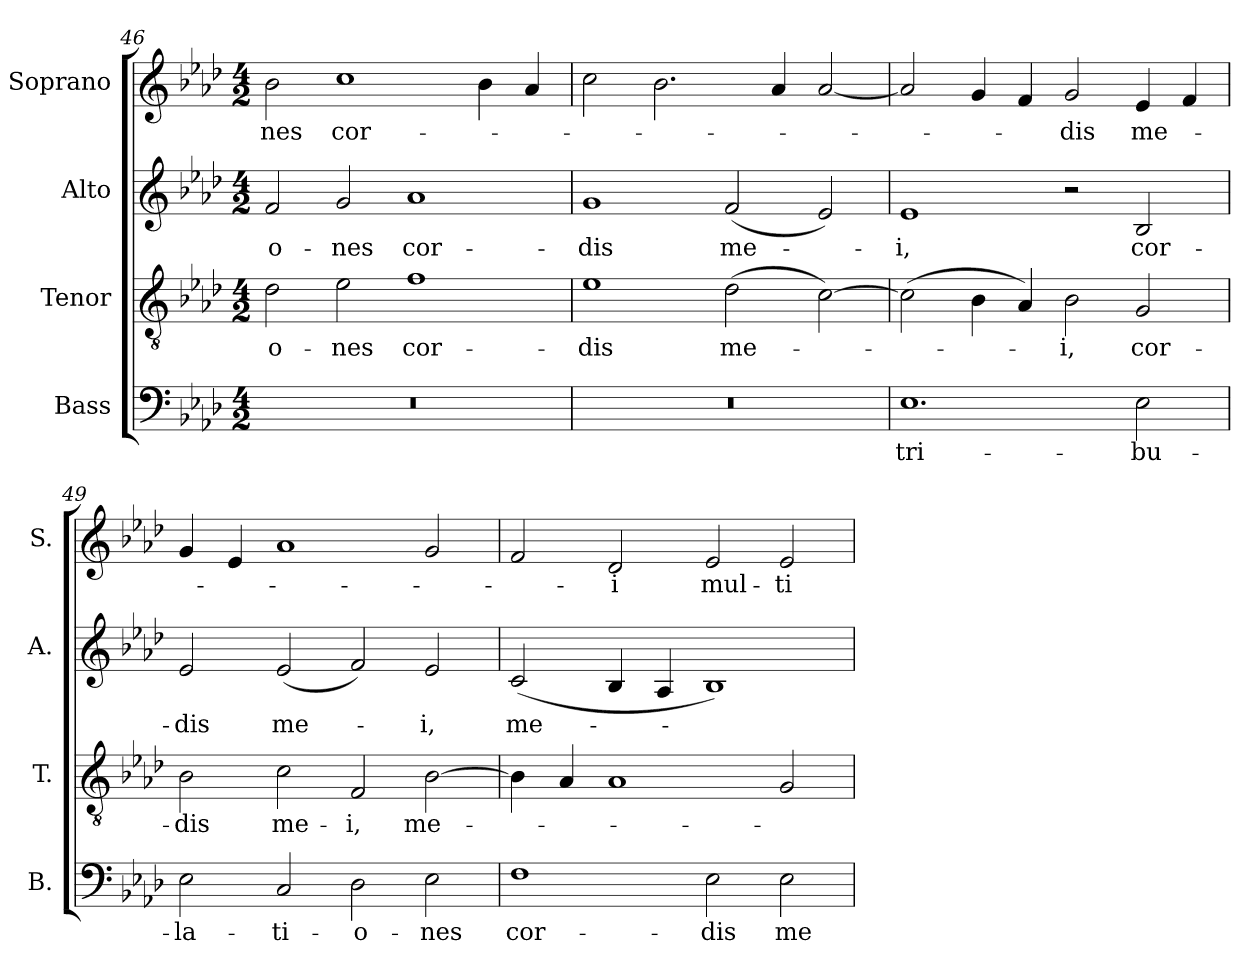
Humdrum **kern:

**kern	**text	**kern	**text	**kern	**text	**kern	**text
*part4	*part4	*part3	*part3	*part2	*part2	*part1	*part1
*staff4	*staff4	*staff3	*staff3	*staff2	*staff2	*staff1	*staff1
*I"Bass	*	*I"Tenor	*	*I"Alto	*	*I"Soprano	*
*I'B.	*	*I'T.	*	*I'A.	*	*I'S.	*
*clefF4	*	*clefGv2	*	*clefG2	*	*clefG2	*
*	*	*ITrd7c12	*	*	*	*	*
*k[b-e-a-d-]	*	*k[b-e-a-d-]	*	*k[b-e-a-d-]	*	*k[b-e-a-d-]	*
*A-:	*	*A-:	*	*A-:	*	*A-:	*
*M4/2	*	*M4/2	*	*M4/2	*	*M4/2	*
=46	=46	=46	=46	=46	=46	=46	=46
!LO:N:vis=1	!	!	!	!	!	!	!
!	!	!	!LO:LY:b:color=#000000	!	!	!	!
!	!	!	!	!	!LO:LY:b:color=#000000	!	!
!	!	!	!	!	!	!	!LO:LY:b:color=#000000
0r	.	2D-i\	-o-	2fi/	-o-	2b-i\	-nes
!	!	!	!LO:LY:b:color=#000000	!	!	!	!
!	!	!	!	!	!LO:LY:b:color=#000000	!	!
!	!	!	!	!	!	!	!LO:LY:b:color=#000000
.	.	2E-i\	-nes	2gi/	-nes	1cci	cor-
!	!	!	!LO:LY:b:color=#000000	!	!	!	!
!	!	!	!	!	!LO:LY:b:color=#000000	!	!
.	.	1Fi	cor-	1a-i	cor-	.	.
.	.	.	.	.	.	4b-i\	.
.	.	.	.	.	.	4a-i/	.
=47	=47	=47	=47	=47	=47	=47	=47
!LO:N:vis=1	!	!	!	!	!	!	!
!	!	!	!LO:LY:b:color=#000000	!	!	!	!
!	!	!	!	!	!LO:LY:b:color=#000000	!	!
0r	.	1E-i	-dis	1gi	-dis	2cci\	.
.	.	.	.	.	.	2.b-i\	.
!	!	!	!LO:LY:b:color=#000000	!	!	!	!
!	!	!	!	!	!LO:LY:b:color=#000000	!	!
.	.	(2D-i\	me-	(2fi/	me-	.	.
.	.	.	.	.	.	4a-i/	.
.	.	[2Ci\)	.	2e-i/)	.	[2a-i/	.
!!LO:LB:g=z
=48	=48	=48	=48	=48	=48	=48	=48
!	!LO:LY:b:color=#000000	!	!	!	!	!	!
!	!	!	!	!	!LO:LY:b:color=#000000	!	!
1.E-i	tri-	(2Ci\]	.	1e-i	-i,	2a-i/]	.
.	.	4BB-i\	.	.	.	4gi/	.
.	.	4AA-i/)	.	.	.	4fi/	.
!	!	!	!LO:LY:b:color=#000000	!	!	!	!
!	!	!	!	!	!	!	!LO:LY:b:color=#000000
.	.	2BB-i\	-i,	2r	.	2gi/	-dis
!	!LO:LY:b:color=#000000	!	!	!	!	!	!
!	!	!	!LO:LY:b:color=#000000	!	!	!	!
!	!	!	!	!	!LO:LY:b:color=#000000	!	!
!	!	!	!	!	!	!	!LO:LY:b:color=#000000
2E-i\	-bu-	2GGi/	cor-	2B-i/	cor-	4e-i/	me-
.	.	.	.	.	.	4fi/	.
=49	=49	=49	=49	=49	=49	=49	=49
!	!LO:LY:b:color=#000000	!	!	!	!	!	!
!	!	!	!LO:LY:b:color=#000000	!	!	!	!
!	!	!	!	!	!LO:LY:b:color=#000000	!	!
2E-i\	-la-	2BB-i\	-dis	2e-i/	-dis	4gi/	.
.	.	.	.	.	.	4e-i/	.
!	!LO:LY:b:color=#000000	!	!	!	!	!	!
!	!	!	!LO:LY:b:color=#000000	!	!	!	!
!	!	!	!	!	!LO:LY:b:color=#000000	!	!
2Ci/	-ti-	2Ci\	me-	(2e-i/	me-	1a-i	.
!	!LO:LY:b:color=#000000	!	!	!	!	!	!
!	!	!	!LO:LY:b:color=#000000	!	!	!	!
2D-i\	-o-	2FFi/	-i,	2fi/)	.	.	.
!	!LO:LY:b:color=#000000	!	!	!	!	!	!
!	!	!	!LO:LY:b:color=#000000	!	!	!	!
!	!	!	!	!	!LO:LY:b:color=#000000	!	!
2E-i\	-nes	[2BB-i\	me-	2e-i/	-i,	2gi/	.
=50	=50	=50	=50	=50	=50	=50	=50
!	!LO:LY:b:color=#000000	!	!	!	!	!	!
!	!	!	!	!	!LO:LY:b:color=#000000	!	!
1Fi	cor-	4BB-i\]	.	(2ci/	me-	2fi/	.
.	.	4AA-i/	.	.	.	.	.
!	!	!	!	!	!	!	!LO:LY:b:color=#000000
.	.	1AA-i	.	4B-i/	.	2d-i/	-i
.	.	.	.	4A-i/	.	.	.
!	!LO:LY:b:color=#000000	!	!	!	!	!	!
!	!	!	!	!	!	!	!LO:LY:b:color=#000000
2E-i\	-dis	.	.	1B-i)	.	2e-i/	mul-
!	!LO:LY:b:color=#000000	!	!	!	!	!	!
!	!	!	!	!	!	!	!LO:LY:b:color=#000000
2E-i\	me-	2GGi/	.	.	.	2e-i/	-ti-
=	=	=	=	=	=	=	=
*-	*-	*-	*-	*-	*-	*-	*-
